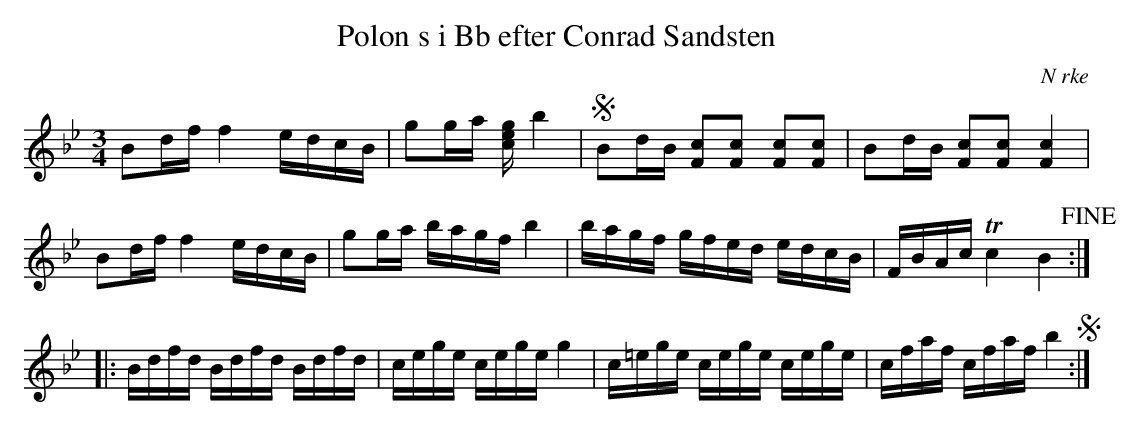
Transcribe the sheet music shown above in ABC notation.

X:1
T:Polon s i Bb efter Conrad Sandsten
O:N rke
M:3/4
L:1/16
K:Bb
B2df f4 edcB | g2ga [ceg] b4 | SB2dB [cF]2[cF]2 [cF]2[cF]2 | B2dB [cF]2[cF]2 [cF]4 |
B2df f4 edcB | g2ga bagf b4 | bagf gfed edcB | FBAc Tc4 B4 !fine! ::
Bdfd Bdfd Bdfd | cege cege g4 | c=ege cege cege | cfaf cfaf b4 S :|
